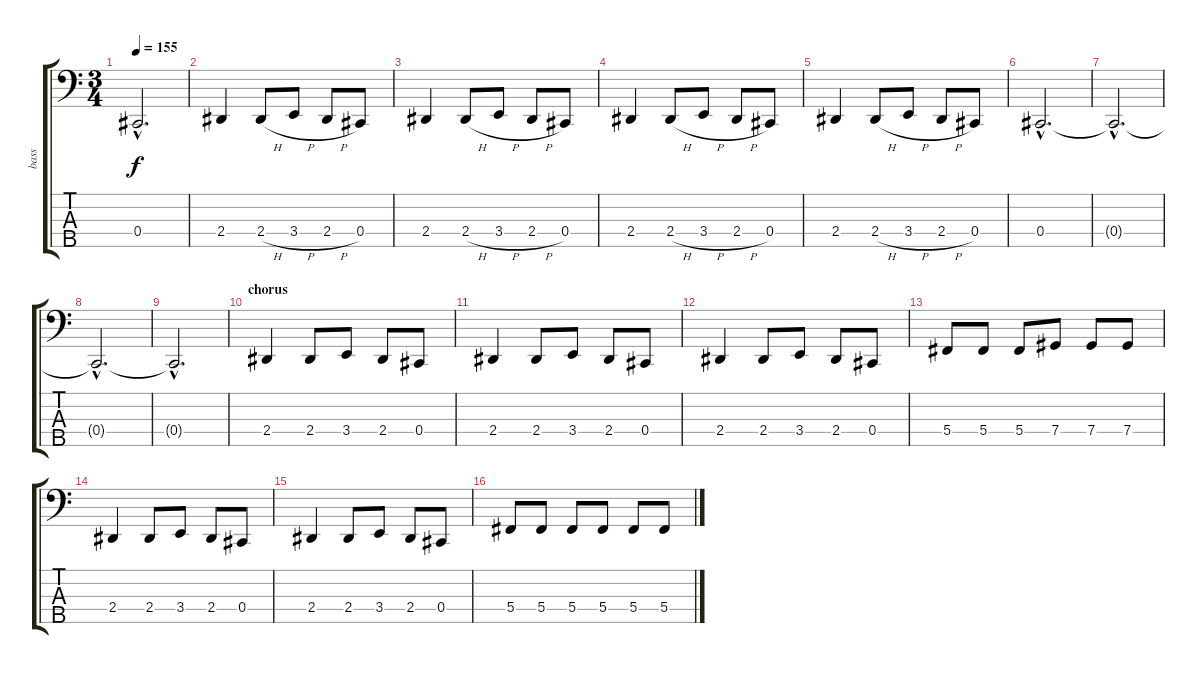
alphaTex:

\track ("bass" "bass") {instrument electricbassfinger}
\staff {score tabs}
\tuning (Gb2 Db2 Ab1 Db1 Bb0) {hide}
\ts (3 4)
\tempo 155
\clef f4
\ks c
0.4{hac t}.2{d dy f} |
2.4.4 2.4{h}.8 3.4{h}.8 2.4{h}.8 0.4.8 |
2.4.4 2.4{h}.8 3.4{h}.8 2.4{h}.8 0.4.8 |
2.4.4 2.4{h}.8 3.4{h}.8 2.4{h}.8 0.4.8 |
2.4.4 2.4{h}.8 3.4{h}.8 2.4{h}.8 0.4.8 |
0.4{hac}.2{d} |
0.4{hac t}.2{d} |
0.4{hac t}.2{d} |
0.4{hac t}.2{d} |
\section ("" "chorus")
2.4.4 2.4.8 3.4.8 2.4.8 0.4.8 |
2.4.4 2.4.8 3.4.8 2.4.8 0.4.8 |
2.4.4 2.4.8 3.4.8 2.4.8 0.4.8 |
5.4.8 5.4.8 5.4.8 7.4.8 7.4.8 7.4.8 |
2.4.4 2.4.8 3.4.8 2.4.8 0.4.8 |
2.4.4 2.4.8 3.4.8 2.4.8 0.4.8 |
5.4.8 5.4.8 5.4.8 5.4.8 5.4.8 5.4.8
